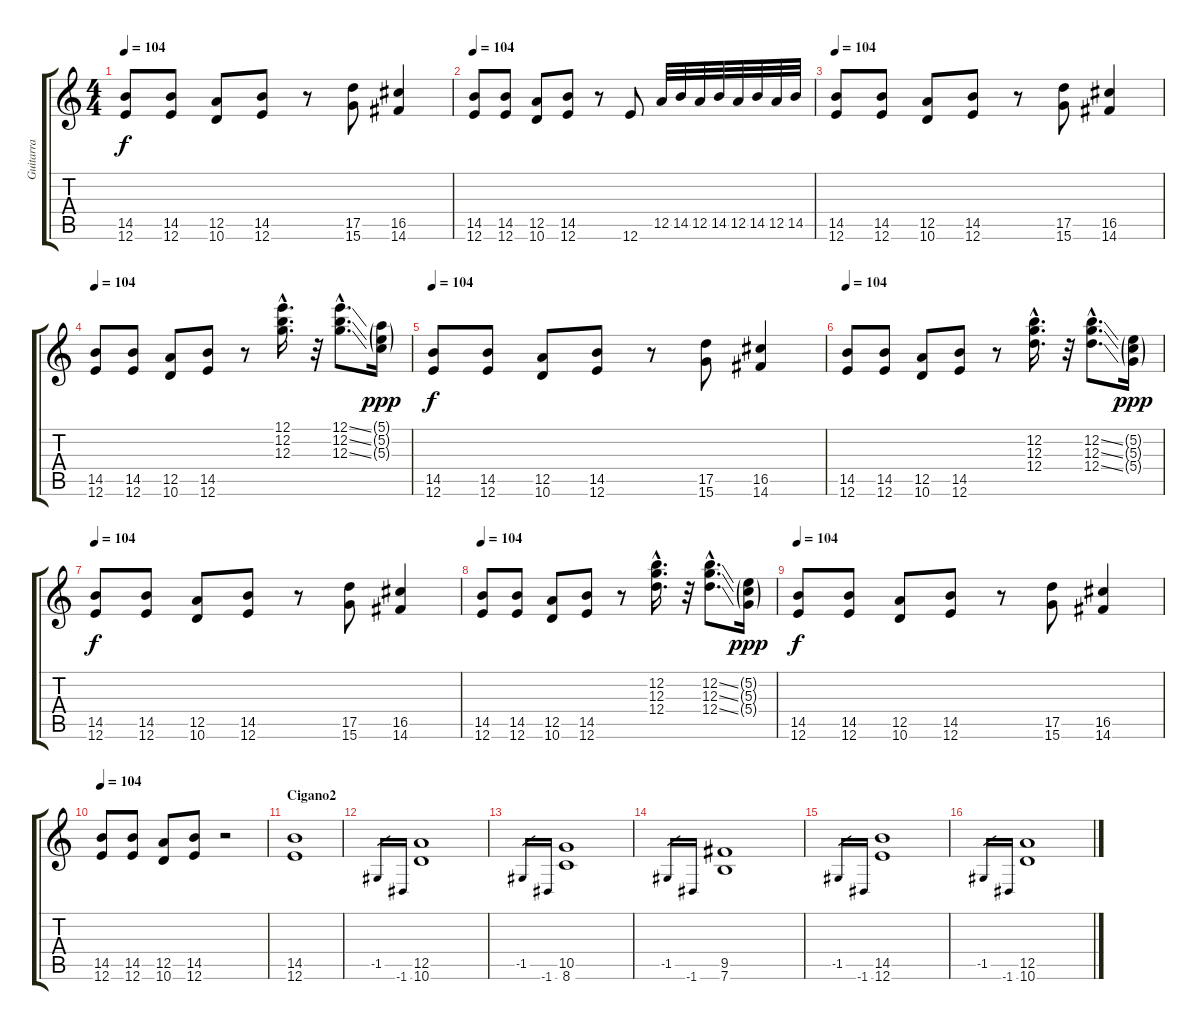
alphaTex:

\track ("Guitarra" "Guitarra") {instrument distortionguitar}
\staff {score tabs}
\tuning (E4 B3 G3 D3 A2 E2) {hide}
\ts (4 4)
\tempo 104
\clef g2
\ks c
(14.5 12.6).8{dy f} (14.5 12.6).8 (12.5 10.6).8 (14.5 12.6).8 r.8 (17.5 15.6).8 (16.5 14.6).4 |
\tempo 104
(14.5 12.6).8 (14.5 12.6).8 (12.5 10.6).8 (14.5 12.6).8 r.8 12.6.8 12.5.32 14.5.32 12.5.32 14.5.32 12.5.32 14.5.32 12.5.32 14.5.32 |
\tempo 104
(14.5 12.6).8 (14.5 12.6).8 (12.5 10.6).8 (14.5 12.6).8 r.8 (17.5 15.6).8 (16.5 14.6).4 |
\tempo 104
(14.5 12.6).8 (14.5 12.6).8 (12.5 10.6).8 (14.5 12.6).8 r.8 (12.1{hac} 12.2{hac} 12.3{hac}).16{d} r.32 (12.1{ss hac} 12.2{ss hac} 12.3{ss hac}).8{d} (5.1{g} 5.2{g} 5.3{g}).16{dy ppp} |
\tempo 104
(14.5 12.6).8{dy f} (14.5 12.6).8 (12.5 10.6).8 (14.5 12.6).8 r.8 (17.5 15.6).8 (16.5 14.6).4 |
\tempo 104
(14.5 12.6).8 (14.5 12.6).8 (12.5 10.6).8 (14.5 12.6).8 r.8 (12.2{hac} 12.3{hac} 12.4{hac}).16{d} r.32 (12.2{ss hac} 12.3{ss hac} 12.4{ss hac}).8{d} (5.2{g} 5.3{g} 5.4{g}).16{dy ppp} |
\tempo 104
(14.5 12.6).8{dy f} (14.5 12.6).8 (12.5 10.6).8 (14.5 12.6).8 r.8 (17.5 15.6).8 (16.5 14.6).4 |
\tempo 104
(14.5 12.6).8 (14.5 12.6).8 (12.5 10.6).8 (14.5 12.6).8 r.8 (12.2{hac} 12.3{hac} 12.4{hac}).16{d} r.32 (12.2{ss hac} 12.3{ss hac} 12.4{ss hac}).8{d} (5.2{g} 5.3{g} 5.4{g}).16{dy ppp} |
\tempo 104
(14.5 12.6).8{dy f} (14.5 12.6).8 (12.5 10.6).8 (14.5 12.6).8 r.8 (17.5 15.6).8 (16.5 14.6).4 |
\tempo 104
(14.5 12.6).8 (14.5 12.6).8 (12.5 10.6).8 (14.5 12.6).8 r.2 |
\section ("" "Cigano2")
(14.5 12.6).1 |
-1.5.16{gr} -1.6.16{gr} (12.5 10.6).1 |
-1.5.16{gr} -1.6.16{gr} (10.5 8.6).1 |
-1.5.16{gr} -1.6.16{gr} (9.5 7.6).1 |
-1.5.16{gr} -1.6.16{gr} (14.5 12.6).1 |
-1.5.16{gr} -1.6.16{gr} (12.5 10.6).1
